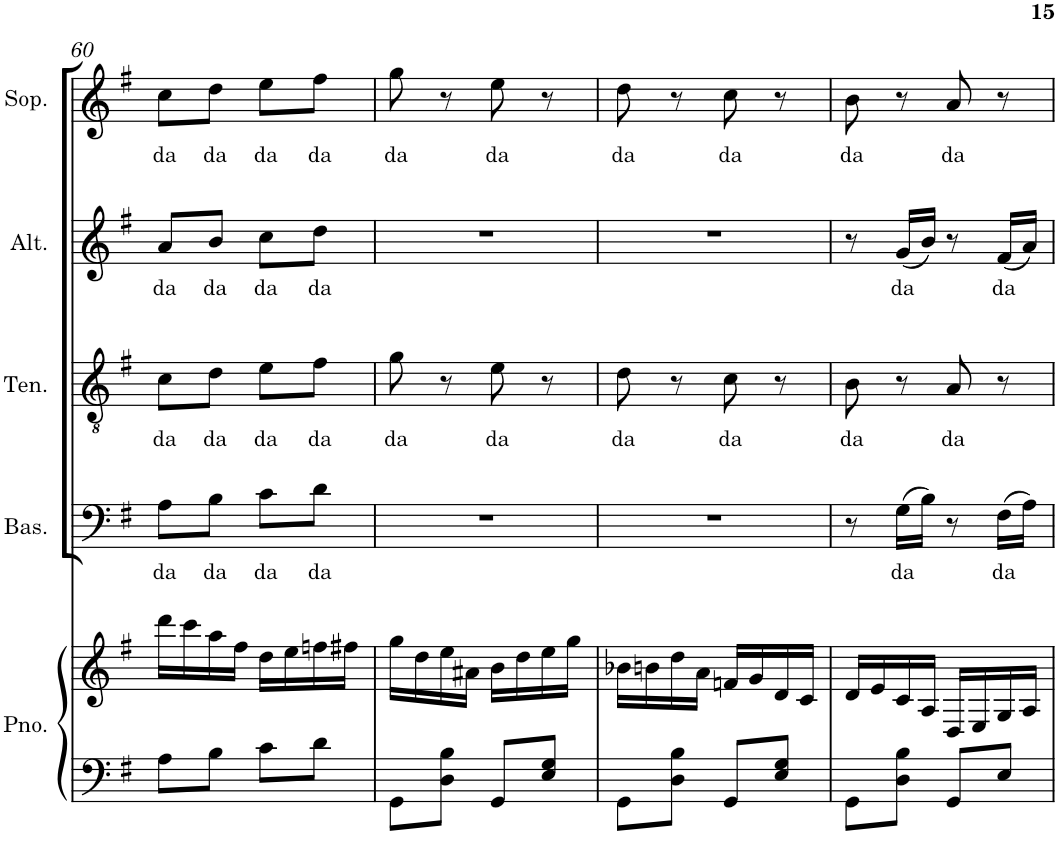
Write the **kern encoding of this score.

**kern	**kern	**kern	**text	**kern	**text	**kern	**text	**kern	**text
*part5	*part5	*part4	*part4	*part3	*part3	*part2	*part2	*part1	*part1
*staff6	*staff5	*staff4	*staff4	*staff3	*staff3	*staff2	*staff2	*staff1	*staff1
*I"Piano	*	*I"Bass	*	*I"Tenor	*	*I"Alto	*	*I"Soprano	*
*I'Pno.	*	*I'Bas.	*	*I'Ten.	*	*I'Alt.	*	*I'Sop.	*
!!LO:PB:g=z
*clefF4	*clefG2	*clefF4	*	*clefGv2	*	*clefG2	*	*clefG2	*
*k[f#]	*k[f#]	*k[f#]	*	*k[f#]	*	*k[f#]	*	*k[f#]	*
*G:	*G:	*G:	*	*G:	*	*G:	*	*G:	*
*M2/4	*M2/4	*M2/4	*	*M2/4	*	*M2/4	*	*M2/4	*
=60	=60	=60	=60	=60	=60	=60	=60	=60	=60
!	!	!	!LO:LY:b	!	!LO:LY:b	!	!LO:LY:b	!	!LO:LY:b
8A\L	16ddd\LL	8A\L	da	8c\L	da	8a/L	da	8cc\L	da
.	16ccc\	.	.	.	.	.	.	.	.
!	!	!	!LO:LY:b	!	!LO:LY:b	!	!LO:LY:b	!	!LO:LY:b
8B\J	16aa\	8B\J	da	8d\J	da	8b/J	da	8dd\J	da
.	16ff#\JJ	.	.	.	.	.	.	.	.
!	!	!	!LO:LY:b	!	!LO:LY:b	!	!LO:LY:b	!	!LO:LY:b
8c\L	16dd\LL	8c\L	da	8e\L	da	8cc\L	da	8ee\L	da
.	16ee\	.	.	.	.	.	.	.	.
!	!	!	!LO:LY:b	!	!LO:LY:b	!	!LO:LY:b	!	!LO:LY:b
8d\J	16ffn\	8d\J	da	8f#\J	da	8dd\J	da	8ff#\J	da
.	16ff#X\JJ	.	.	.	.	.	.	.	.
=61	=61	=61	=61	=61	=61	=61	=61	=61	=61
!	!	!	!	!	!LO:LY:b	!	!	!	!LO:LY:b
8GG\L	16gg\LL	2r	.	8g\	da	2r	.	8gg\	da
.	16dd\	.	.	.	.	.	.	.	.
8D\ 8B\J	16ee\	.	.	8r	.	.	.	8r	.
.	16a#X\JJ	.	.	.	.	.	.	.	.
!	!	!	!	!	!LO:LY:b	!	!	!	!LO:LY:b
8GG/L	16b\LL	.	.	8e\	da	.	.	8ee\	da
.	16dd\	.	.	.	.	.	.	.	.
8E/ 8G/J	16ee\	.	.	8r	.	.	.	8r	.
.	16gg\JJ	.	.	.	.	.	.	.	.
=62	=62	=62	=62	=62	=62	=62	=62	=62	=62
!	!	!	!	!	!LO:LY:b	!	!	!	!LO:LY:b
8GG\L	16b-X\LL	2r	.	8d\	da	2r	.	8dd\	da
.	16bn\	.	.	.	.	.	.	.	.
8D\ 8B\J	16dd\	.	.	8r	.	.	.	8r	.
.	16a\JJ	.	.	.	.	.	.	.	.
!	!	!	!	!	!LO:LY:b	!	!	!	!LO:LY:b
8GG/L	16fn/LL	.	.	8c\	da	.	.	8cc\	da
.	16g/	.	.	.	.	.	.	.	.
8E/ 8G/J	16d/	.	.	8r	.	.	.	8r	.
.	16c/JJ	.	.	.	.	.	.	.	.
=63	=63	=63	=63	=63	=63	=63	=63	=63	=63
!	!	!	!	!	!LO:LY:b	!	!	!	!LO:LY:b
8GG\L	16d/LL	8r	.	8B\	da	8r	.	8b\	da
.	16e/	.	.	.	.	.	.	.	.
!	!	!	!LO:LY:b	!	!	!	!LO:LY:b	!	!
8D\ 8B\J	16c/	(16G\LL	da	8r	.	(16g/LL	da	8r	.
.	16A/JJ	16B\JJ)	.	.	.	16b/JJ)	.	.	.
!	!	!	!	!	!LO:LY:b	!	!	!	!LO:LY:b
8GG/L	16D/LL	8r	.	8A/	da	8r	.	8a/	da
.	16E/	.	.	.	.	.	.	.	.
!	!	!	!LO:LY:b	!	!	!	!LO:LY:b	!	!
8E/J	16G/	(16F#\LL	da	8r	.	(16f#/LL	da	8r	.
.	16A/JJ	16A\JJ)	.	.	.	16a/JJ)	.	.	.
=	=	=	=	=	=	=	=	=	=
*-	*-	*-	*-	*-	*-	*-	*-	*-	*-
